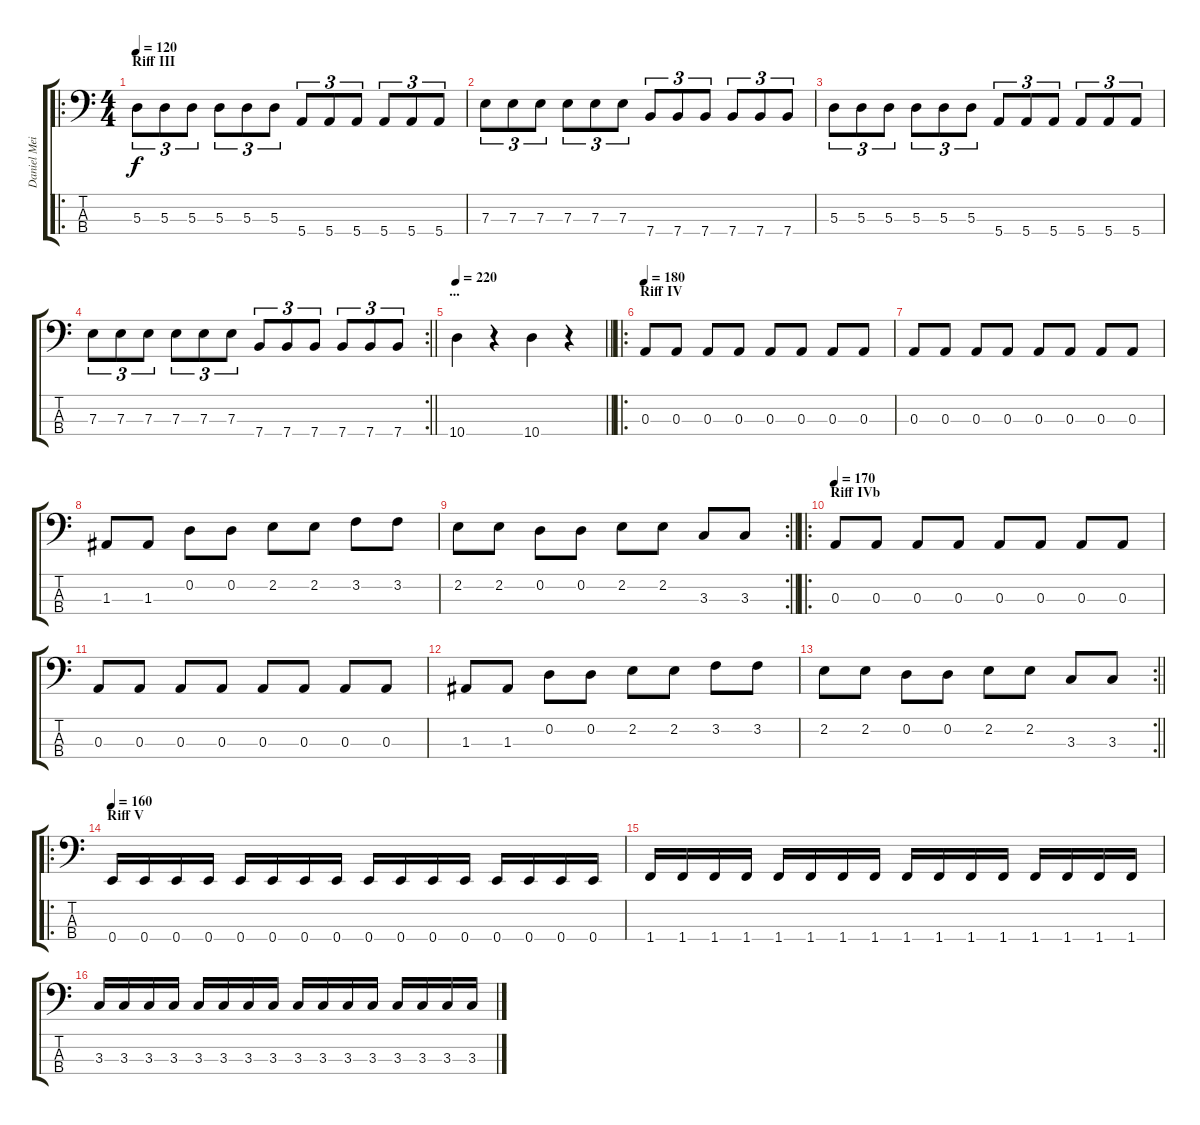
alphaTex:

\track ("Daniel Meidal" "Daniel Mei") {instrument electricbassfinger}
\staff {score tabs}
\tuning (G2 D2 A1 E1) {hide}
\ro
\ts (4 4)
\section ("" "Riff III")
\tempo 120
\clef f4
\ks c
5.3.8{tu (3 2) dy f} 5.3.8{tu (3 2)} 5.3.8{tu (3 2)} 5.3.8{tu (3 2)} 5.3.8{tu (3 2)} 5.3.8{tu (3 2)} 5.4.8{tu (3 2)} 5.4.8{tu (3 2)} 5.4.8{tu (3 2)} 5.4.8{tu (3 2)} 5.4.8{tu (3 2)} 5.4.8{tu (3 2)} |
7.3.8{tu (3 2)} 7.3.8{tu (3 2)} 7.3.8{tu (3 2)} 7.3.8{tu (3 2)} 7.3.8{tu (3 2)} 7.3.8{tu (3 2)} 7.4.8{tu (3 2)} 7.4.8{tu (3 2)} 7.4.8{tu (3 2)} 7.4.8{tu (3 2)} 7.4.8{tu (3 2)} 7.4.8{tu (3 2)} |
5.3.8{tu (3 2)} 5.3.8{tu (3 2)} 5.3.8{tu (3 2)} 5.3.8{tu (3 2)} 5.3.8{tu (3 2)} 5.3.8{tu (3 2)} 5.4.8{tu (3 2)} 5.4.8{tu (3 2)} 5.4.8{tu (3 2)} 5.4.8{tu (3 2)} 5.4.8{tu (3 2)} 5.4.8{tu (3 2)} |
\rc 2
\barLineRight lightlight
7.3.8{tu (3 2)} 7.3.8{tu (3 2)} 7.3.8{tu (3 2)} 7.3.8{tu (3 2)} 7.3.8{tu (3 2)} 7.3.8{tu (3 2)} 7.4.8{tu (3 2)} 7.4.8{tu (3 2)} 7.4.8{tu (3 2)} 7.4.8{tu (3 2)} 7.4.8{tu (3 2)} 7.4.8{tu (3 2)} |
\section ("" "...")
\tempo 220
\barLineRight lightlight
10.4.4 r.4 10.4.4 r.4 |
\ro
\section ("" "Riff IV")
\tempo 180
0.3.8 0.3.8 0.3.8 0.3.8 0.3.8 0.3.8 0.3.8 0.3.8 |
0.3.8 0.3.8 0.3.8 0.3.8 0.3.8 0.3.8 0.3.8 0.3.8 |
1.3.8 1.3.8 0.2.8 0.2.8 2.2.8 2.2.8 3.2.8 3.2.8 |
\rc 2
\barLineRight lightlight
2.2.8 2.2.8 0.2.8 0.2.8 2.2.8 2.2.8 3.3.8 3.3.8 |
\ro
\section ("" "Riff IVb")
\tempo 170
0.3.8 0.3.8 0.3.8 0.3.8 0.3.8 0.3.8 0.3.8 0.3.8 |
0.3.8 0.3.8 0.3.8 0.3.8 0.3.8 0.3.8 0.3.8 0.3.8 |
1.3.8 1.3.8 0.2.8 0.2.8 2.2.8 2.2.8 3.2.8 3.2.8 |
\rc 2
\barLineRight lightlight
2.2.8 2.2.8 0.2.8 0.2.8 2.2.8 2.2.8 3.3.8 3.3.8 |
\ro
\section ("" "Riff V")
\tempo 160
0.4.16 0.4.16 0.4.16 0.4.16 0.4.16 0.4.16 0.4.16 0.4.16 0.4.16 0.4.16 0.4.16 0.4.16 0.4.16 0.4.16 0.4.16 0.4.16 |
1.4.16 1.4.16 1.4.16 1.4.16 1.4.16 1.4.16 1.4.16 1.4.16 1.4.16 1.4.16 1.4.16 1.4.16 1.4.16 1.4.16 1.4.16 1.4.16 |
3.3.16 3.3.16 3.3.16 3.3.16 3.3.16 3.3.16 3.3.16 3.3.16 3.3.16 3.3.16 3.3.16 3.3.16 3.3.16 3.3.16 3.3.16 3.3.16
